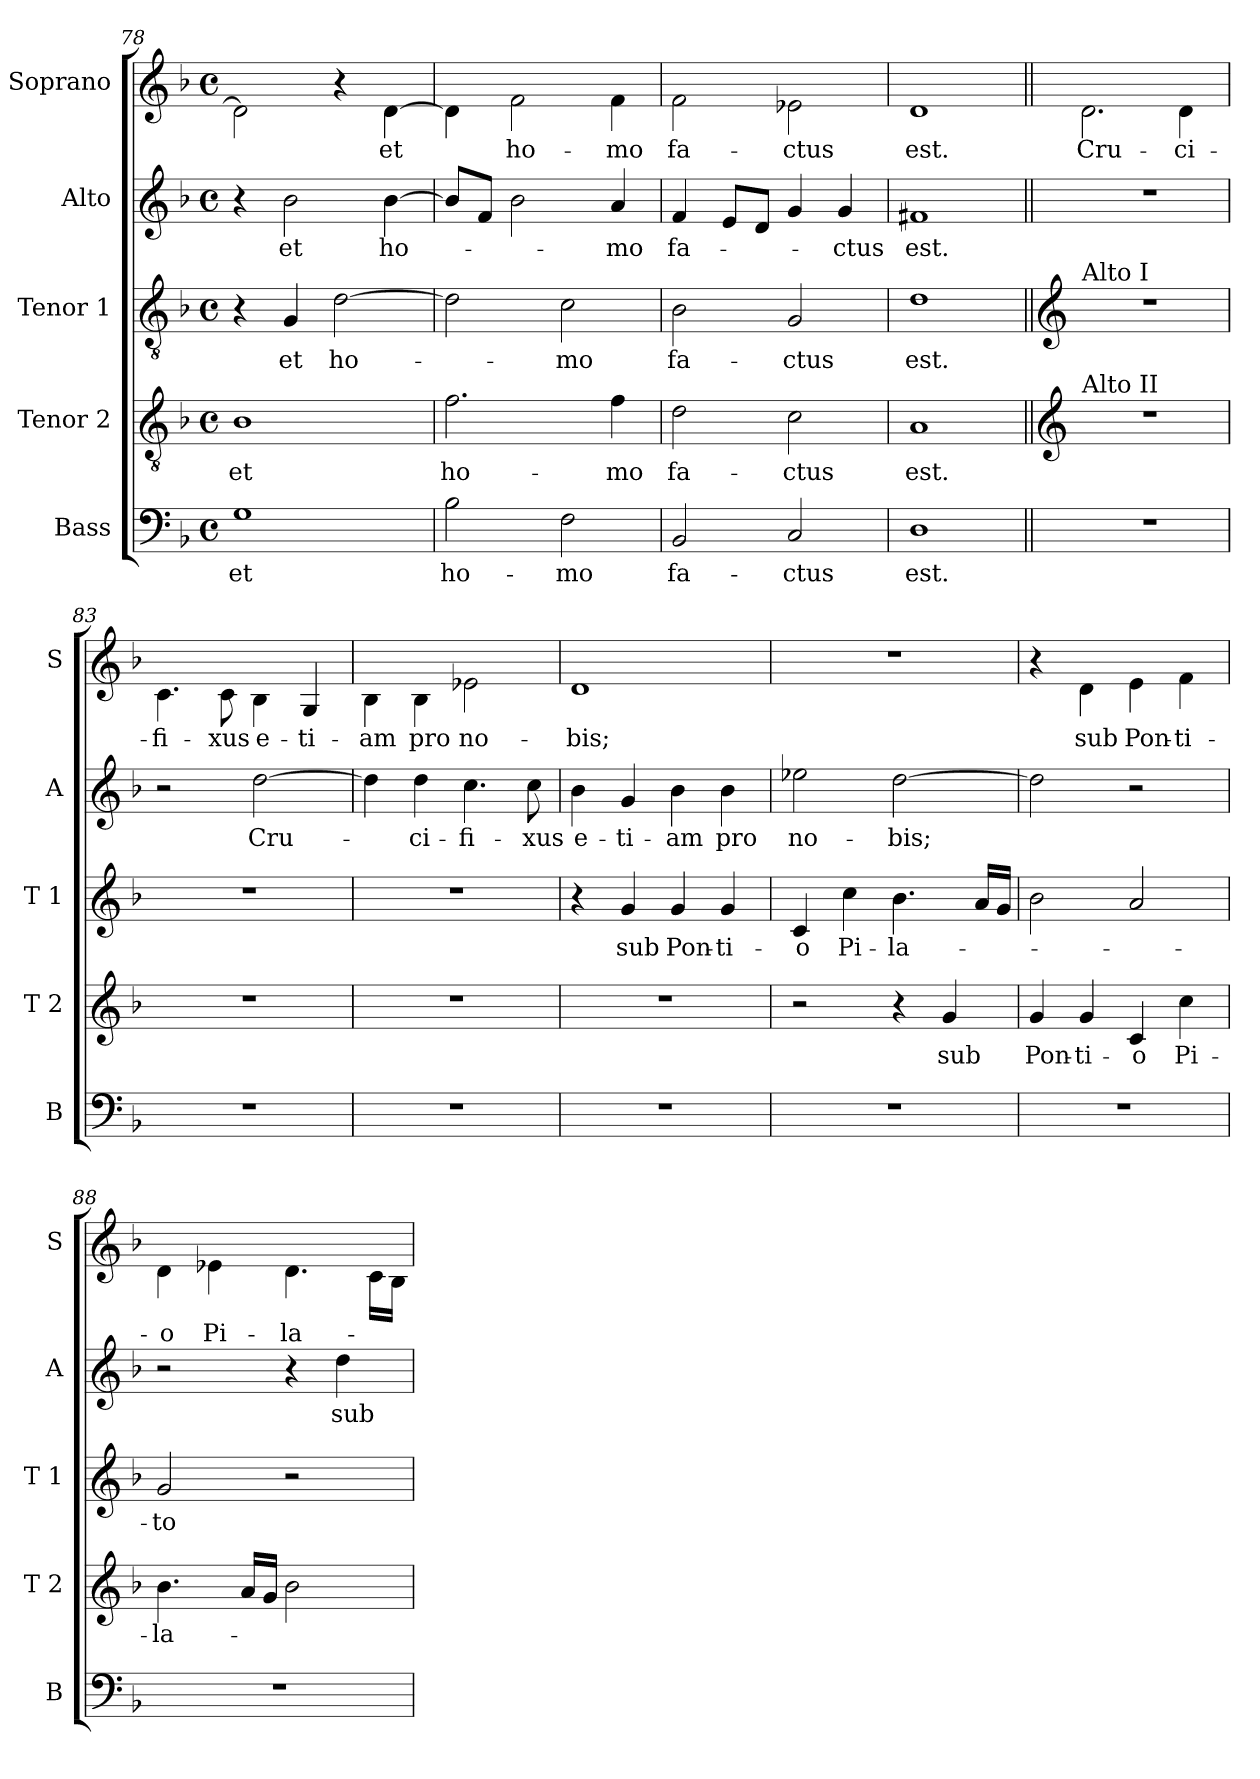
**kern	**text	**kern	**text	**kern	**text	**kern	**text	**kern	**text
*part5	*part5	*part4	*part4	*part3	*part3	*part2	*part2	*part1	*part1
*staff5	*staff5	*staff4	*staff4	*staff3	*staff3	*staff2	*staff2	*staff1	*staff1
*I"Bass	*	*I"Tenor 2	*	*I"Tenor 1	*	*I"Alto	*	*I"Soprano	*
*I'B	*	*I'T 2	*	*I'T 1	*	*I'A	*	*I'S	*
*clefF4	*	*clefGv2	*	*clefGv2	*	*clefG2	*	*clefG2	*
*	*	*	*	*	*	*	*	*ITrd-7c-12	*
*k[b-]	*	*k[b-]	*	*k[b-]	*	*k[b-]	*	*k[b-]	*
*d:	*	*d:	*	*d:	*	*d:	*	*d:	*
*M4/4	*	*M4/4	*	*M4/4	*	*M4/4	*	*M4/4	*
*met(c)	*	*met(c)	*	*met(c)	*	*met(c)	*	*met(c)	*
=78	=78	=78	=78	=78	=78	=78	=78	=78	=78
1G	et	1B-	et	4r	.	4r	.	2dd\]	.
.	.	.	.	4G/	et	2b-\	et	.	.
.	.	.	.	[2d\	ho-	.	.	4r	.
.	.	.	.	.	.	[4b-\	ho-	[4dd\	et
!!LO:PB:g=z
=79	=79	=79	=79	=79	=79	=79	=79	=79	=79
2B-\	ho-	2.f\	ho-	2d\]	.	8b-/L]	.	4dd\]	.
.	.	.	.	.	.	8f/J	.	.	.
.	.	.	.	.	.	2b-\	.	2ff\	ho-
2F\	-mo	.	.	2c\	-mo	.	.	.	.
.	.	4f\	-mo	.	.	4a/	-mo	4ff\	-mo
=80	=80	=80	=80	=80	=80	=80	=80	=80	=80
2BB-/	fa-	2d\	fa-	2B-\	fa-	4f/	fa-	2ff\	fa-
.	.	.	.	.	.	8e/L	.	.	.
.	.	.	.	.	.	8d/J	.	.	.
2C/	-ctus	2c\	-ctus	2G/	-ctus	4g/	.	2ee-X\	-ctus
.	.	.	.	.	.	4g/	-ctus	.	.
=81	=81	=81	=81	=81	=81	=81	=81	=81	=81
1D	est.	1A	est.	1d	est.	1f#X	est.	1dd	est.
=82||	=82||	=82||	=82||	=82||	=82||	=82||	=82||	=82||	=82||
*	*	*clefG2	*	*clefG2	*	*	*	*	*
!	!	!	!	!LO:TX:a:t=Alto I	!	!	!	!	!
!	!	!LO:TX:a:t=Alto II	!	!	!	!	!	!	!
1r	.	1r	.	1r	.	1r	.	2.dd\	Cru-
.	.	.	.	.	.	.	.	4dd\	-ci-
=83	=83	=83	=83	=83	=83	=83	=83	=83	=83
1r	.	1r	.	1r	.	2r	.	4.cc\	-fi-
.	.	.	.	.	.	.	.	8cc\	-xus
.	.	.	.	.	.	[2dd\	Cru-	4b-\	e-
.	.	.	.	.	.	.	.	4g/	-ti-
=84	=84	=84	=84	=84	=84	=84	=84	=84	=84
1r	.	1r	.	1r	.	4dd\]	.	4b-\	-am
.	.	.	.	.	.	4dd\	-ci-	4b-\	pro
.	.	.	.	.	.	4.cc\	-fi-	2ee-X\	no-
.	.	.	.	.	.	8cc\	-xus	.	.
=85	=85	=85	=85	=85	=85	=85	=85	=85	=85
1r	.	1r	.	4r	.	4b-\	e-	1dd	-bis;
.	.	.	.	4g/	sub	4g/	-ti-	.	.
.	.	.	.	4g/	Pon-	4b-\	-am	.	.
.	.	.	.	4g/	-ti-	4b-\	pro	.	.
!!LO:LB:g=z
=86	=86	=86	=86	=86	=86	=86	=86	=86	=86
1r	.	2r	.	4c/	-o	2ee-X\	no-	1r	.
.	.	.	.	4cc\	Pi-	.	.	.	.
.	.	4r	.	4.b-\	-la-	[2dd\	-bis;	.	.
.	.	4g/	sub	.	.	.	.	.	.
.	.	.	.	16a/LL	.	.	.	.	.
.	.	.	.	16g/JJ	.	.	.	.	.
=87	=87	=87	=87	=87	=87	=87	=87	=87	=87
1r	.	4g/	Pon-	2b-\	.	2dd\]	.	4r	.
.	.	4g/	-ti-	.	.	.	.	4dd\	sub
.	.	4c/	-o	2a/	.	2r	.	4ee\	Pon-
.	.	4cc\	Pi-	.	.	.	.	4ff\	-ti-
=88	=88	=88	=88	=88	=88	=88	=88	=88	=88
1r	.	4.b-\	-la-	2g/	-to	2r	.	4dd\	-o
.	.	.	.	.	.	.	.	4ee-X\	Pi-
.	.	16a/LL	.	.	.	.	.	.	.
.	.	16g/JJ	.	.	.	.	.	.	.
.	.	2b-\	.	2r	.	4r	.	4.dd\	-la-
.	.	.	.	.	.	4dd\	sub	.	.
.	.	.	.	.	.	.	.	16cc\LL	.
.	.	.	.	.	.	.	.	16b-\JJ	.
=	=	=	=	=	=	=	=	=	=
*-	*-	*-	*-	*-	*-	*-	*-	*-	*-
